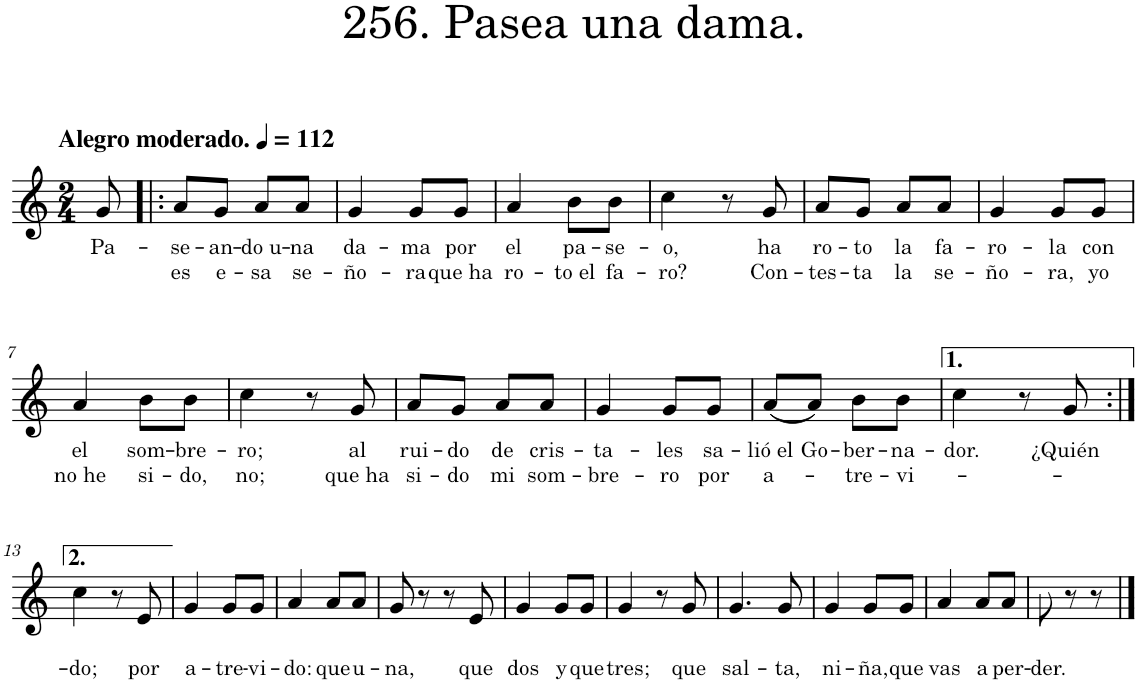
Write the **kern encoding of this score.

**kern	**text	**text
*part1	*part1	*part1
*staff1	*staff1	*staff1
*I"Piano	*	*
*I'Pno.	*	*
*clefG2	*	*
*k[]	*	*
*M2/4	*	*
*MM112	*	*
=	=	=
!LO:TX:a:B:t=Alegro moderado.	!	!
!	!LO:LY:b	!
8g/	Pa-	.
=1!|:	=1!|:	=1!|:
!	!LO:LY:b	!LO:LY:b
8a/L	-se-	es
!	!LO:LY:b	!LO:LY:b
8g/J	-an-	e-
!	!LO:LY:b	!LO:LY:b
8a/L	-do u-	-sa
!	!LO:LY:b	!LO:LY:b
8a/J	-na	se-
=2	=2	=2
!	!LO:LY:b	!LO:LY:b
4g/	da-	-ño-
!	!LO:LY:b	!LO:LY:b
8g/L	-ma	-ra
!	!LO:LY:b	!LO:LY:b
8g/J	por	que ha
=3	=3	=3
!	!LO:LY:b	!LO:LY:b
4a/	el	ro-
!	!LO:LY:b	!LO:LY:b
8b\L	pa-	-to el
!	!LO:LY:b	!LO:LY:b
8b\J	-se-	fa-
=4	=4	=4
!	!LO:LY:b	!LO:LY:b
4cc\	-o,	-ro?
8r	.	.
!	!LO:LY:b	!LO:LY:b
8g/	ha	Con-
=5	=5	=5
!	!LO:LY:b	!LO:LY:b
8a/L	ro-	-tes-
!	!LO:LY:b	!LO:LY:b
8g/J	-to	-ta
!	!LO:LY:b	!LO:LY:b
8a/L	la	la
!	!LO:LY:b	!LO:LY:b
8a/J	fa-	se-
=6	=6	=6
!	!LO:LY:b	!LO:LY:b
4g/	-ro-	-ño-
!	!LO:LY:b	!LO:LY:b
8g/L	-la	-ra,
!	!LO:LY:b	!LO:LY:b
8g/J	con	yo
!!LO:LB:g=z
=7	=7	=7
!	!LO:LY:b	!LO:LY:b
4a/	el	no he
!	!LO:LY:b	!LO:LY:b
8b\L	som-	si-
!	!LO:LY:b	!LO:LY:b
8b\J	-bre-	-do,
=8	=8	=8
!	!LO:LY:b	!LO:LY:b
4cc\	-ro;	no;
8r	.	.
!	!LO:LY:b	!LO:LY:b
8g/	al	que ha
=9	=9	=9
!	!LO:LY:b	!LO:LY:b
8a/L	rui-	si-
!	!LO:LY:b	!LO:LY:b
8g/J	-do	-do
!	!LO:LY:b	!LO:LY:b
8a/L	de	mi
!	!LO:LY:b	!LO:LY:b
8a/J	cris-	som-
=10	=10	=10
!	!LO:LY:b	!LO:LY:b
4g/	-ta-	-bre-
!	!LO:LY:b	!LO:LY:b
8g/L	-les	-ro
!	!LO:LY:b	!LO:LY:b
8g/J	sa-	por
=11	=11	=11
!	!LO:LY:b	!LO:LY:b
(8a/L	-lió el	a-
!	!LO:LY:b	!
8a/J)	Go-	.
!	!LO:LY:b	!LO:LY:b
8b\L	-ber-	-tre-
!	!LO:LY:b	!LO:LY:b
8b\J	-na-	-vi-
=12	=12	=12
!	!LO:LY:b	!
4cc\	-dor.	.
8r	.	.
!	!LO:LY:b	!
8g/	¿Quién	.
!!LO:LB:g=z
=13:|!	=13:|!	=13:|!
!	!	!LO:LY:b
4cc\	.	-do;
8r	.	.
!	!	!LO:LY:b
8e/	.	por
=14	=14	=14
!	!	!LO:LY:b
4g/	.	a-
!	!	!LO:LY:b
8g/L	.	-tre-
!	!	!LO:LY:b
8g/J	.	-vi-
=15	=15	=15
!	!	!LO:LY:b
4a/	.	-do:
!	!	!LO:LY:b
8a/L	.	que
!	!	!LO:LY:b
8a/J	.	u-
=16	=16	=16
!	!	!LO:LY:b
8g/	.	-na,
8r	.	.
8r	.	.
!	!	!LO:LY:b
8e/	.	que
=17	=17	=17
!	!	!LO:LY:b
4g/	.	dos
!	!	!LO:LY:b
8g/L	.	y
!	!	!LO:LY:b
8g/J	.	que
=18	=18	=18
!	!	!LO:LY:b
4g/	.	tres;
8r	.	.
!	!	!LO:LY:b
8g/	.	que
=19	=19	=19
!	!	!LO:LY:b
4.g/	.	sal-
!	!	!LO:LY:b
8g/	.	-ta,
=20	=20	=20
!	!	!LO:LY:b
4g/	.	ni-
!	!	!LO:LY:b
8g/L	.	-ña,
!	!	!LO:LY:b
8g/J	.	que
=21	=21	=21
!	!	!LO:LY:b
4a/	.	vas
!	!	!LO:LY:b
8a/L	.	a
!	!	!LO:LY:b
8a/J	.	per-
=22	=22	=22
!	!	!LO:LY:b
8cc\	.	-der.
8r	.	.
8r	.	.
==	==	==
*-	*-	*-
